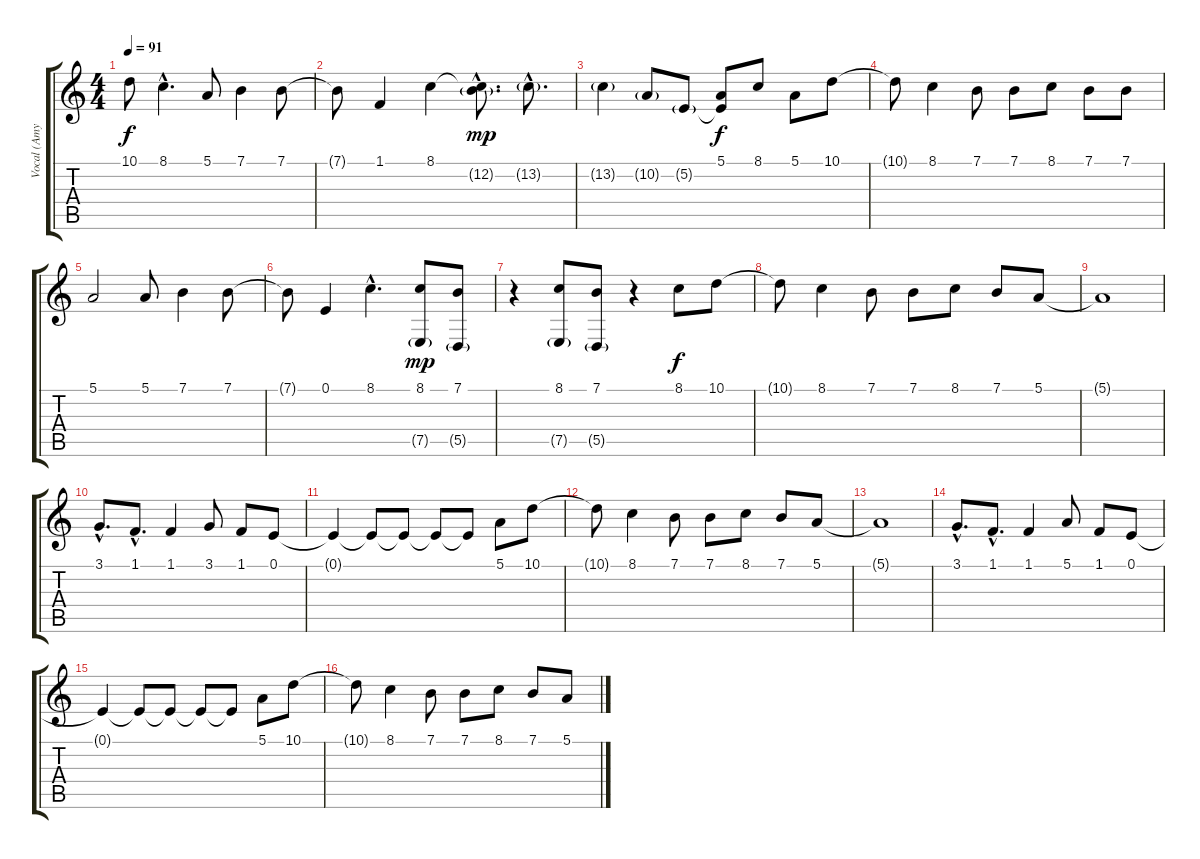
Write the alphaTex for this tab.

\track ("Vocal (Amy Lee)" "Vocal (Amy") {instrument synthvoice}
\staff {score tabs}
\tuning (E4 B3 G3 D3 A2 E2) {hide}
\ts (4 4)
\tempo 91
\clef g2
\ks c
10.1{t}.8{dy f} 8.1{hac}.4{d} 5.1.8 7.1.4 7.1.8 |
7.1{t}.8 1.1.4 8.1.4 (8.1{hac t} 12.2{g hac}).8{d dy mp} 13.2{g hac}.8{d} |
13.2{g}.4 10.2{g}.8 5.2{g}.8 (5.1 5.2{t}).8{dy f} 8.1.8 5.1.8 10.1.8 |
10.1{t}.8 8.1.4 7.1.8 7.1.8 8.1.8 7.1.8 7.1.8 |
5.1.2 5.1.8 7.1.4 7.1.8 |
7.1{t}.8 0.1.4 8.1{hac}.4{d} (8.1 7.5{g}).8{dy mp} (7.1 5.5{g}).8 |
r.4 (8.1 7.5{g}).8 (7.1 5.5{g}).8 r.4 8.1.8{dy f} 10.1.8 |
10.1{t}.8 8.1.4 7.1.8 7.1.8 8.1.8 7.1.8 5.1.8 |
5.1{t}.1 |
3.1{hac}.8{d} 1.1{hac}.8{d} 1.1.4 3.1.8 1.1.8 0.1.8 |
0.1{t}.4 0.1{t}.8 0.1{t}.8 0.1{t}.8 0.1{t}.8 5.1.8 10.1.8 |
10.1{t}.8 8.1.4 7.1.8 7.1.8 8.1.8 7.1.8 5.1.8 |
5.1{t}.1 |
3.1{hac}.8{d} 1.1{hac}.8{d} 1.1.4 5.1.8 1.1.8 0.1.8 |
0.1{t}.4 0.1{t}.8 0.1{t}.8 0.1{t}.8 0.1{t}.8 5.1.8 10.1.8 |
10.1{t}.8 8.1.4 7.1.8 7.1.8 8.1.8 7.1.8 5.1.8
